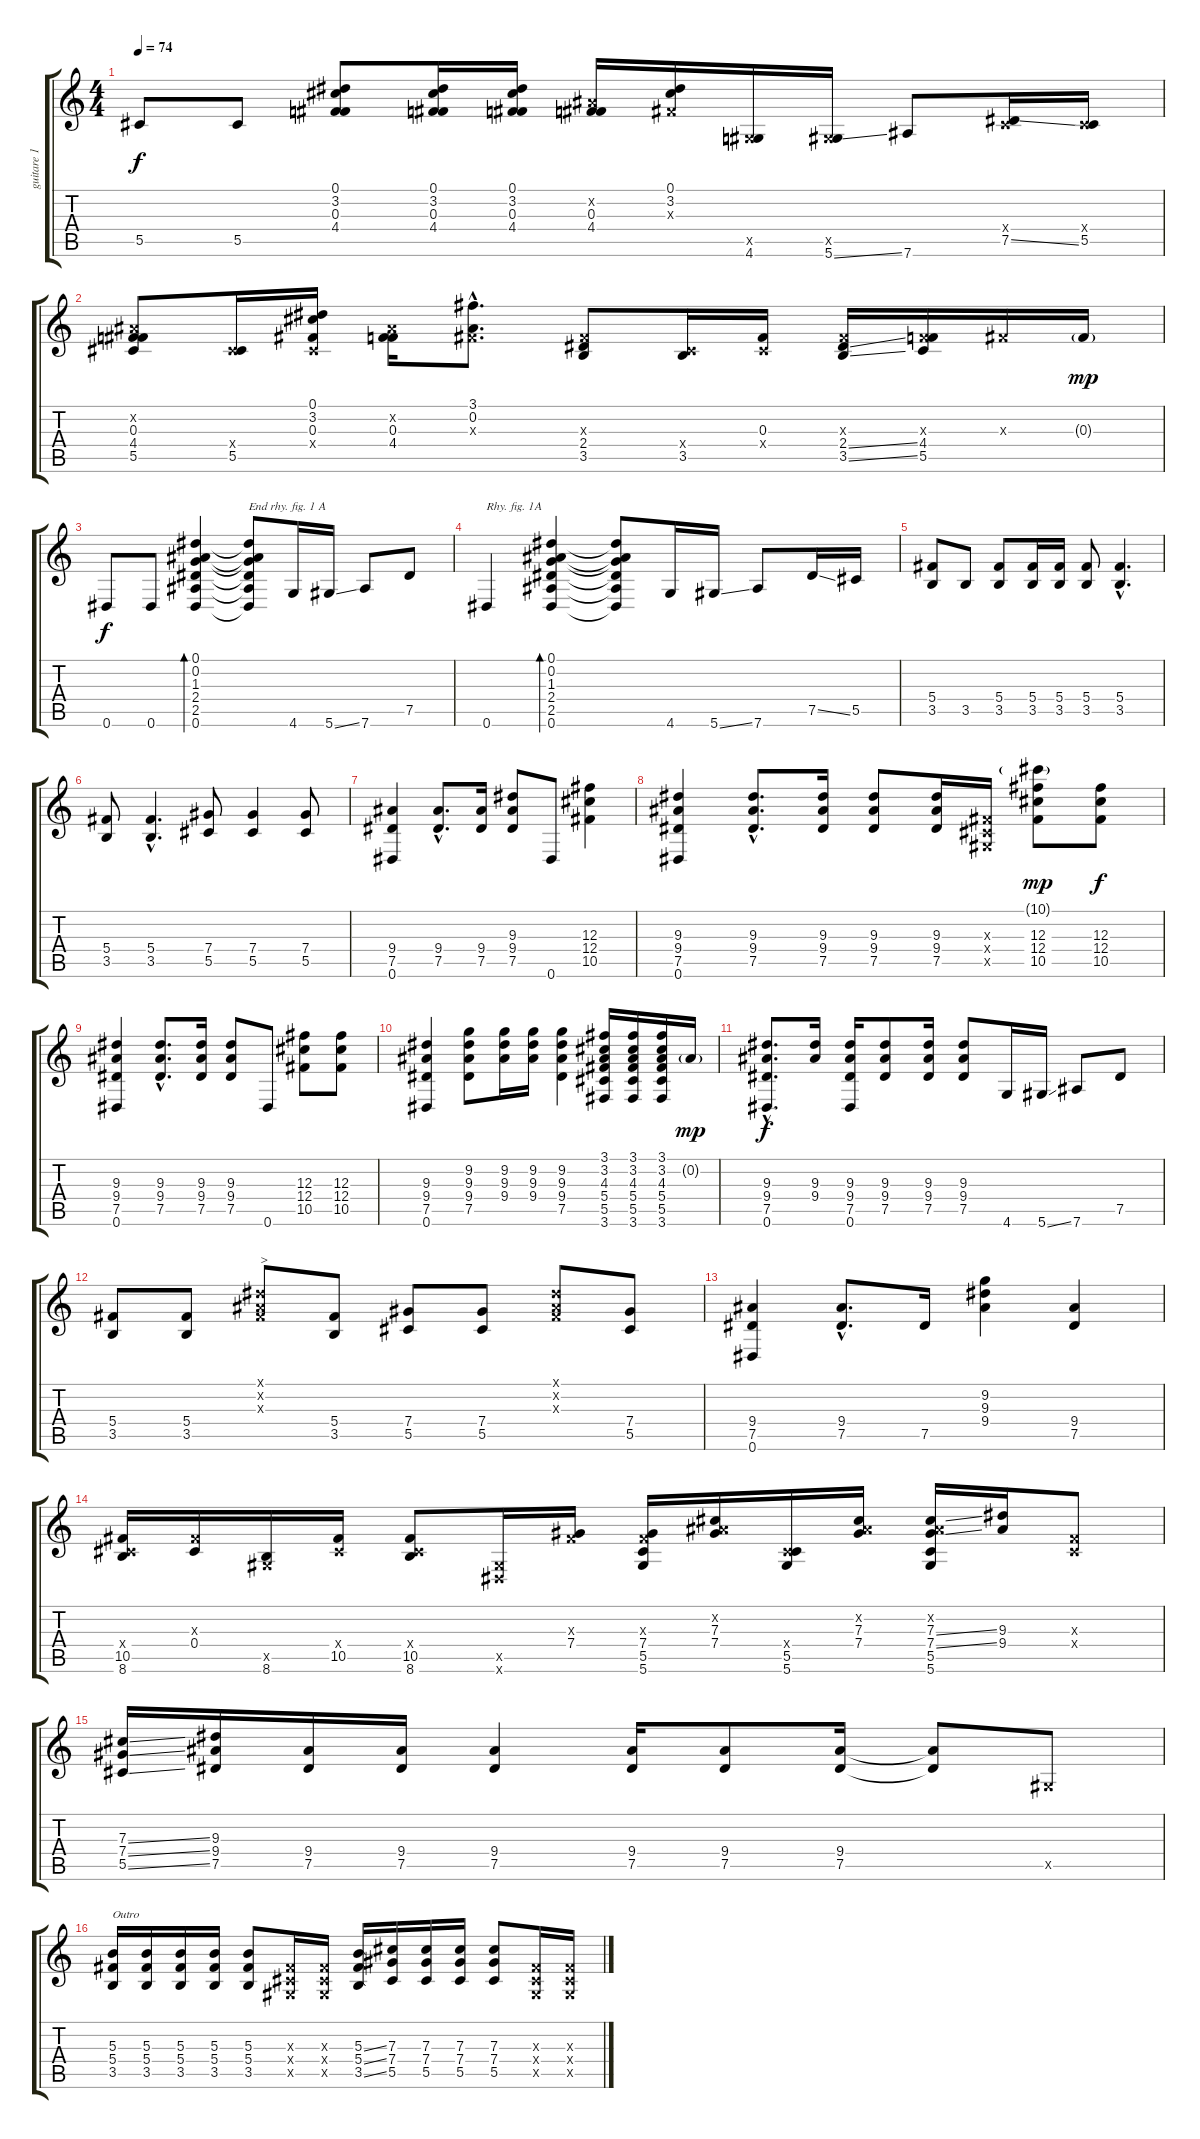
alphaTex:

\track ("guitare 1 (Kurt)" "guitare 1 ") {instrument acousticguitarsteel}
\staff {score tabs}
\tuning (Eb4 Bb3 Gb3 Db3 Ab2 Eb2) {hide}
\ts (4 4)
\tempo 74
\clef g2
\ks c
5.5.8{dy f} 5.5.8 (0.1 3.2 0.3 4.4).8 (0.1 3.2 0.3 4.4).16 (0.1 3.2 0.3 4.4).16 (0.2{x} 0.3 4.4).16 (0.1 3.2 0.3{x}).16 (0.5{x} 4.6).16 (0.5{x} 5.6{ss}).16 7.6.8 (0.4{x} 7.5{ss}).16 (0.4{x} 5.5).16 |
(0.2{x} 0.3 4.4 5.5).8 (0.4{x} 5.5).16 (0.1 3.2 0.3 0.4{x}).16 (0.2{x} 0.3 4.4).16 (3.1{hac} 0.2{hac} 0.3{hac x}).8{d} (0.3{x} 2.4 3.5).8 (0.4{x} 3.5).16 (0.3 0.4{x}).16 (0.3{x} 2.4{ss} 3.5{ss}).16 (0.3{x} 4.4 5.5).16 0.3{x}.16 0.3{g}.16{dy mp} |
0.6.8{dy f} 0.6.8 (0.1 0.2 1.3 2.4 2.5 0.6).4{bd 120} (0.1{t} 0.2{t} 1.3{t} 2.4{t} 2.5{t} 0.6{t}).8{txt "End rhy. fig. 1 A"} 4.6.16 5.6{ss}.16 7.6.8 7.5.8 |
0.6.4{txt "Rhy. fig. 1A"} (0.1 0.2 1.3 2.4 2.5 0.6).4{bd 120} (0.1{t} 0.2{t} 1.3{t} 2.4{t} 2.5{t} 0.6{t}).8 4.6.16 5.6{ss}.16 7.6.8 7.5{ss}.16 5.5.16 |
(5.4 3.5).8 3.5.8 (5.4 3.5).8 (5.4 3.5).16 (5.4 3.5).16 (5.4 3.5).8 (5.4{hac} 3.5{hac}).4{d} |
(5.4 3.5).8 (5.4{hac} 3.5{hac}).4{d} (7.4 5.5).8 (7.4 5.5).4 (7.4 5.5).8 |
(9.4 7.5 0.6).4 (9.4{hac} 7.5{hac}).8{d} (9.4 7.5).16 (9.3 9.4 7.5).8 0.6.8 (12.3 12.4 10.5).4 |
(9.3 9.4 7.5 0.6).4 (9.3{hac} 9.4{hac} 7.5{hac}).8{d} (9.3 9.4 7.5).16 (9.3 9.4 7.5).8 (9.3 9.4 7.5).16 (0.3{x} 0.4{x} 0.5{x}).16 (10.1{g} 12.3 12.4 10.5).8{dy mp} (12.3 12.4 10.5).8{dy f} |
(9.3 9.4 7.5 0.6).4 (9.3{hac} 9.4{hac} 7.5{hac}).8{d} (9.3 9.4 7.5).16 (9.3 9.4 7.5).8 0.6.8 (12.3 12.4 10.5).8 (12.3 12.4 10.5).8 |
(9.3 9.4 7.5 0.6).4 (9.2 9.3 9.4 7.5).8 (9.2 9.3 9.4).16 (9.2 9.3 9.4).16 (9.2 9.3 9.4 7.5).4 (3.1 3.2 4.3 5.4 5.5 3.6).16 (3.1 3.2 4.3 5.4 5.5 3.6).16 (3.1 3.2 4.3 5.4 5.5 3.6).16 0.2{g}.16{dy mp} |
(9.3{hac} 9.4{hac} 7.5{hac} 0.6{hac}).8{d dy f} (9.3 9.4).16 (9.3 9.4 7.5 0.6).16 (9.3 9.4 7.5).8 (9.3 9.4 7.5).16 (9.3 9.4 7.5).8 4.6.16 5.6{ss}.16 7.6.8 7.5.8 |
(5.4 3.5).8 (5.4 3.5).8 (0.1{x} 0.2{x} 0.3{x}).8{txt ">"} (5.4 3.5).8 (7.4 5.5).8 (7.4 5.5).8 (0.1{x} 0.2{x} 0.3{x}).8 (7.4 5.5).8 |
(9.4 7.5 0.6).4 (9.4{hac} 7.5{hac}).8{d} 7.5.16 (9.2 9.3 9.4).4 (9.4 7.5).4 |
(0.4{x} 10.5 8.6).16 (0.3{x} 0.4).16 (0.5{x} 8.6).16 (0.4{x} 10.5).16 (0.4{x} 10.5 8.6).8 (0.5{x} 0.6{x}).16 (0.3{x} 7.4).16 (0.3{x} 7.4 5.5 5.6).16 (0.2{x} 7.3 7.4).16 (0.4{x} 5.5 5.6).16 (0.2{x} 7.3 7.4).16 (0.2{x} 7.3{ss} 7.4{ss} 5.5 5.6).16 (9.3 9.4).16 (0.3{x} 0.4{x}).8 |
(7.3{ss} 7.4{ss} 5.5{ss}).16 (9.3 9.4 7.5).16 (9.4 7.5).16 (9.4 7.5).16 (9.4 7.5).4 (9.4 7.5).16 (9.4 7.5).8 (9.4 7.5).16 (9.4{t} 7.5{t}).8 0.5{x}.8 |
(5.3 5.4 3.5).16{txt "Outro"} (5.3 5.4 3.5).16 (5.3 5.4 3.5).16 (5.3 5.4 3.5).16 (5.3 5.4 3.5).8 (0.3{x} 0.4{x} 0.5{x}).16 (0.3{x} 0.4{x} 0.5{x}).16 (5.3{ss} 5.4{ss} 3.5{ss}).16 (7.3 7.4 5.5).16 (7.3 7.4 5.5).16 (7.3 7.4 5.5).16 (7.3 7.4 5.5).8 (0.3{x} 0.4{x} 0.5{x}).16 (0.3{x} 0.4{x} 0.5{x}).16
